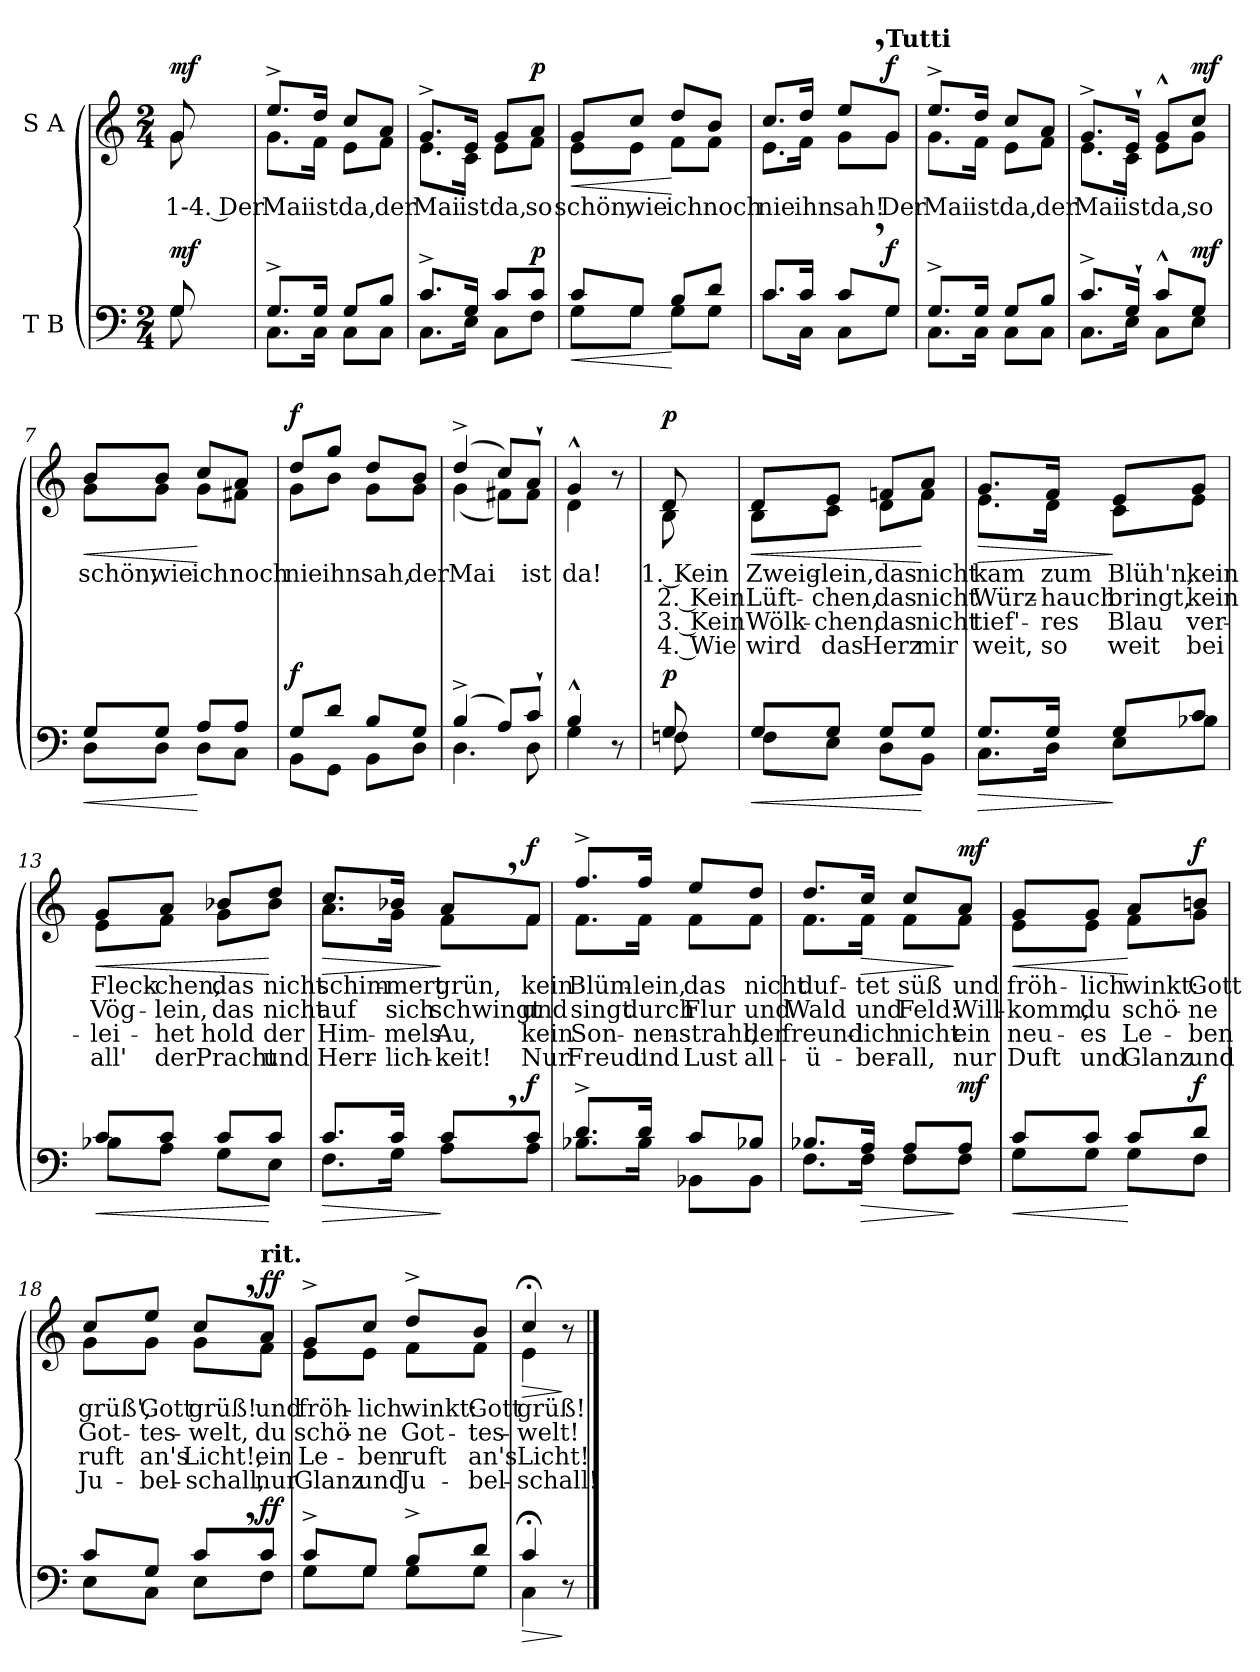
**kern	**dynam	**kern	**text	**text	**text	**text	**dynam
*part2	*part2	*part1	*part1	*part1	*part1	*part1	*part1
*staff2	*staff2	*staff1	*staff1	*staff1	*staff1	*staff1	*staff1
*I"T B	*	*I"S A	*	*	*	*	*
*clefF4	*	*clefG2	*	*	*	*	*
*k[]	*	*k[]	*	*	*	*	*
*M2/4	*	*M2/4	*	*	*	*	*
=	=	=	=	=	=	=	=
*^	*	*	*	*	*	*	*
!	!	!	!LO:TX:a:B:t=Frisch und munter	!	!	!	!	!
!	!	!	!LO:TX:a:B:t=Soli	!	!	!	!	!
!	!	!LO:DY:a	!	!LO:LY:b	!	!	!	!LO:DY:a
*	*	*	*^	*	*	*	*	*
8G/	8G\	mf	8g/	8g\	1-4. Der	.	.	.	mf
=1	=1	=1	=1	=1	=1	=1	=1	=1	=1
!	!	!	!	!	!LO:LY:b	!	!	!	!
8.G^/L	8.C\L	.	8.ee^/L	8.g\L	Mai	.	.	.	.
!	!	!	!	!	!LO:LY:b	!	!	!	!
16G/Jk	16C\Jk	.	16dd/Jk	16f\Jk	ist	.	.	.	.
!	!	!	!	!	!LO:LY:b	!	!	!	!
8G/L	8C\L	.	8cc/L	8e\L	da,	.	.	.	.
!	!	!	!	!	!LO:LY:b	!	!	!	!
8B/J	8C\J	.	8a/J	8f\J	der	.	.	.	.
=2	=2	=2	=2	=2	=2	=2	=2	=2	=2
!	!	!	!	!	!LO:LY:b	!	!	!	!
8.c^/L	8.C\L	.	8.g^/L	8.e\L	Mai	.	.	.	.
!	!	!	!	!	!LO:LY:b	!	!	!	!
16G/Jk	16E\Jk	.	16e/Jk	16c\Jk	ist	.	.	.	.
!	!	!	!	!	!LO:LY:b	!	!	!	!
8c/L	8C\L	.	8g/L	8e\L	da,	.	.	.	.
!	!	!LO:DY:a	!	!	!LO:LY:b	!	!	!	!LO:DY:a
8c/J	8F\J	p	8a/J	8f\J	so	.	.	.	p
=3	=3	=3	=3	=3	=3	=3	=3	=3	=3
!	!	!LO:HP:b	!	!	!LO:LY:b	!	!	!	!LO:HP:b
8c/L	8G\L	<	8g/L	8e\L	schön,	.	.	.	<
!	!	!	!	!	!LO:LY:b	!	!	!	!
8G/J	8G\J	.	8cc/J	8e\J	wie	.	.	.	.
!	!	!	!	!	!LO:LY:b	!	!	!	!
8B/L	8G\L	[	8dd/L	8f\L	ich	.	.	.	[
!	!	!	!	!	!LO:LY:b	!	!	!	!
8d/J	8G\J	.	8b/J	8f\J	noch	.	.	.	.
!!LO:LB:g=z	!!
=4	=4	=4	=4	=4	=4	=4	=4	=4	=4
!	!	!	!	!	!LO:LY:b	!	!	!	!
8.c/L	8.c\L	.	8.cc/L	8.e\L	nie	.	.	.	.
!	!	!	!	!	!LO:LY:b	!	!	!	!
16c/Jk	16C\Jk	.	16dd/Jk	16f\Jk	ihn	.	.	.	.
!	!	!	!	!	!LO:LY:b	!	!	!	!
8c,/L	8C\L	.	8ee,/L	8g\L	sah!	.	.	.	.
!	!	!	!LO:TX:a:B:t=Tutti	!	!	!	!	!	!
!	!	!LO:DY:a	!	!	!LO:LY:b	!	!	!	!LO:DY:a
8G/J	8G\J	f	8g/J	8g\J	Der	.	.	.	f
=5	=5	=5	=5	=5	=5	=5	=5	=5	=5
!	!	!	!	!	!LO:LY:b	!	!	!	!
8.G^/L	8.C\L	.	8.ee^/L	8.g\L	Mai	.	.	.	.
!	!	!	!	!	!LO:LY:b	!	!	!	!
16G/Jk	16C\Jk	.	16dd/Jk	16f\Jk	ist	.	.	.	.
!	!	!	!	!	!LO:LY:b	!	!	!	!
8G/L	8C\L	.	8cc/L	8e\L	da,	.	.	.	.
!	!	!	!	!	!LO:LY:b	!	!	!	!
8B/J	8C\J	.	8a/J	8f\J	der	.	.	.	.
=6	=6	=6	=6	=6	=6	=6	=6	=6	=6
!	!	!	!	!	!LO:LY:b	!	!	!	!
8.c^/L	8.C\L	.	8.g^/L	8.e\L	Mai	.	.	.	.
!	!	!	!	!	!LO:LY:b	!	!	!	!
16G`/Jk	16E\Jk	.	16e`/Jk	16c\Jk	ist	.	.	.	.
!	!	!	!	!	!LO:LY:b	!	!	!	!
8c^^/L	8C\L	.	8g^^/L	8e\L	da,	.	.	.	.
!	!	!LO:DY:a	!	!	!LO:LY:b	!	!	!	!LO:DY:a
8G/J	8E\J	mf	8cc/J	8g\J	so	.	.	.	mf
!!LO:LB:g=z	!!
=7	=7	=7	=7	=7	=7	=7	=7	=7	=7
!	!	!LO:HP:b	!	!	!LO:LY:b	!	!	!	!LO:HP:b
8G/L	8D\L	<	8b/L	8g\L	schön,	.	.	.	<
!	!	!	!	!	!LO:LY:b	!	!	!	!
8G/J	8D\J	.	8b/J	8g\J	wie	.	.	.	.
!	!	!	!	!	!LO:LY:b	!	!	!	!
8A/L	8D\L	[	8cc/L	8g\L	ich	.	.	.	[
!	!	!	!	!	!LO:LY:b	!	!	!	!
8A/J	8C\J	.	8a/J	8f#X\J	noch	.	.	.	.
=8	=8	=8	=8	=8	=8	=8	=8	=8	=8
!	!	!LO:DY:a	!	!	!LO:LY:b	!	!	!	!LO:DY:a
8G/L	8BB\L	f	8dd/L	8g\L	nie	.	.	.	f
!	!	!	!	!	!LO:LY:b	!	!	!	!
8d/J	8GG\J	.	8gg/J	8b\J	ihn	.	.	.	.
!	!	!	!	!	!LO:LY:b	!	!	!	!
8B/L	8BB\L	.	8dd/L	8g\L	sah,	.	.	.	.
!	!	!	!	!	!LO:LY:b	!	!	!	!
8G/J	8D\J	.	8b/J	8g\J	der	.	.	.	.
=9	=9	=9	=9	=9	=9	=9	=9	=9	=9
!	!	!	!	!	!LO:LY:b	!	!	!	!
(4B^/	4.D\	.	(4dd^/	(4g\	-Mai	.	.	.	.
8A/L)	.	.	8cc/L)	8f#X\L)	.	.	.	.	.
!	!	!	!	!	!LO:LY:b	!	!	!	!
8c`/J	8D\	.	8a`/J	8f#\J	ist	.	.	.	.
=10	=10	=10	=10	=10	=10	=10	=10	=10	=10
!	!	!	!	!	!LO:LY:b	!	!	!	!
4B^^/	4G\	.	4g^^/	4d\	da!	.	.	.	.
8r	8ryy	.	8r	8ryy	.	.	.	.	.
!!LO:LB:g=z	!!
=10X1	=10X1	=10X1	=10X1	=10X1	=10X1	=10X1	=10X1	=10X1	=10X1
!	!	!LO:DY:a	!	!	!LO:LY:b	!LO:LY:b	!LO:LY:b	!LO:LY:b	!LO:DY:a
8G/	8Fn\	p	8d/	8B\	1. Kein	2. Kein	3. Kein	4. Wie	p
=11	=11	=11	=11	=11	=11	=11	=11	=11	=11
!	!	!LO:HP:b	!	!	!LO:LY:b	!LO:LY:b	!LO:LY:b	!LO:LY:b	!LO:HP:b
8G/L	8F\L	<	8d/L	8B\L	Zweig-	Lüft-	Wölk-	wird	<
!	!	!	!	!	!LO:LY:b	!LO:LY:b	!LO:LY:b	!LO:LY:b	!
8G/J	8E\J	.	8e/J	8c\J	-lein,	-chen,	-chen,	das	.
!	!	!	!	!	!LO:LY:b	!LO:LY:b	!LO:LY:b	!LO:LY:b	!
8G/L	8D\L	.	8fn/L	8d\L	das	das	das	Herz	.
!	!	!	!	!	!LO:LY:b	!LO:LY:b	!LO:LY:b	!LO:LY:b	!
8G/J	8BB\J	[	8a/J	8f\J	nicht	nicht	nicht	mir	[
=12	=12	=12	=12	=12	=12	=12	=12	=12	=12
!	!	!LO:HP:b	!	!	!LO:LY:b	!LO:LY:b	!LO:LY:b	!LO:LY:b	!LO:HP:b
8.G/L	8.C\L	>	8.g/L	8.e\L	kam	Würz-	tief'-	weit,	>
!	!	!	!	!	!LO:LY:b	!LO:LY:b	!LO:LY:b	!LO:LY:b	!
16G/Jk	16D\Jk	.	16f/Jk	16d\Jk	zum	-hauch	-res	so	.
!	!	!	!	!	!LO:LY:b	!LO:LY:b	!LO:LY:b	!LO:LY:b	!
8G/L	8E\L	]	8e/L	8c\L	Blüh'n,	bringt,	Blau	weit	]
!	!	!	!	!	!LO:LY:b	!LO:LY:b	!LO:LY:b	!LO:LY:b	!
8c/J	8B-X\J	.	8g/J	8e\J	kein	kein	ver-	bei	.
!!LO:PB:g=z	!!
=13	=13	=13	=13	=13	=13	=13	=13	=13	=13
!	!	!LO:HP:b	!	!	!LO:LY:b	!LO:LY:b	!LO:LY:b	!LO:LY:b	!LO:HP:b
8c/L	8B-X\L	<	8g/L	8e\L	Fleck-	Vög-	-lei-	all'	<
!	!	!	!	!	!LO:LY:b	!LO:LY:b	!LO:LY:b	!LO:LY:b	!
8c/J	8A\J	.	8a/J	8f\J	-chen,	-lein,	-het	der	.
!	!	!	!	!	!LO:LY:b	!LO:LY:b	!LO:LY:b	!LO:LY:b	!
8c/L	8G\L	.	8b-X/L	8g\L	das	das	hold	Pracht	.
!	!	!	!	!	!LO:LY:b	!LO:LY:b	!LO:LY:b	!LO:LY:b	!
8c/J	8E\J	[	8dd/J	8b-\J	nicht	nicht	der	und	[
=14	=14	=14	=14	=14	=14	=14	=14	=14	=14
!	!	!LO:HP:b	!	!	!LO:LY:b	!LO:LY:b	!LO:LY:b	!LO:LY:b	!LO:HP:b
8.c/L	8.F\L	>	8.cc/L	8.a\L	schim-	auf	Him-	Herr-	>
!	!	!	!	!	!LO:LY:b	!LO:LY:b	!LO:LY:b	!LO:LY:b	!
16c/Jk	16G\Jk	.	16b-X/Jk	16g\Jk	-mert	sich	-mels	-lich-	.
!	!	!	!	!	!LO:LY:b	!LO:LY:b	!LO:LY:b	!LO:LY:b	!
8c,/L	8A\L	]	8a,/L	8f\L	grün,	schwingt	Au,	-keit!	]
!	!	!LO:DY:a	!	!	!LO:LY:b	!LO:LY:b	!LO:LY:b	!LO:LY:b	!LO:DY:a
8c/J	8A\J	f	8f/J	8f\J	kein	und	kein	Nur	f
!!LO:LB:g=z	!!
=15	=15	=15	=15	=15	=15	=15	=15	=15	=15
!	!	!	!	!	!LO:LY:b	!LO:LY:b	!LO:LY:b	!LO:LY:b	!
8.d^/L	8.B-X\L	.	8.ff^/L	8.f\L	Blüm-	singt	Son-	Freud'	.
!	!	!	!	!	!LO:LY:b	!LO:LY:b	!LO:LY:b	!LO:LY:b	!
16d/Jk	16B-\Jk	.	16ff/Jk	16f\Jk	-lein,	durch	-nen-	und	.
!	!	!	!	!	!LO:LY:b	!LO:LY:b	!LO:LY:b	!LO:LY:b	!
8c/L	8BB-X\L	.	8ee/L	8f\L	das	Flur	-strahl,	Lust	.
!	!	!	!	!	!LO:LY:b	!LO:LY:b	!LO:LY:b	!LO:LY:b	!
8B-X/J	8BB-\J	.	8dd/J	8f\J	nicht	und	der	all-	.
=16	=16	=16	=16	=16	=16	=16	=16	=16	=16
!	!	!	!	!	!LO:LY:b	!LO:LY:b	!LO:LY:b	!LO:LY:b	!
8.B-X/L	8.F\L	.	8.dd/L	8.f\L	duf-	Wald	freund-	-ü-	.
!	!	!LO:HP:b	!	!	!LO:LY:b	!LO:LY:b	!LO:LY:b	!LO:LY:b	!LO:HP:b
16A/Jk	16F\Jk	>	16cc/Jk	16f\Jk	-tet	und	-lich	-ber-	>
!	!	!	!	!	!LO:LY:b	!LO:LY:b	!LO:LY:b	!LO:LY:b	!
8A/L	8F\L	.	8cc/L	8f\L	süß	Feld:	nicht	-all,	.
!	!	!LO:DY:n=1:a	!	!	!LO:LY:b	!LO:LY:b	!LO:LY:b	!LO:LY:b	!LO:DY:n=1:a
8A/J	8F\J	] mf	8a/J	8f\J	und	Will-	ein	nur	] mf
=17	=17	=17	=17	=17	=17	=17	=17	=17	=17
!	!	!LO:HP:b	!	!	!LO:LY:b	!LO:LY:b	!LO:LY:b	!LO:LY:b	!LO:HP:b
8c/L	8G\L	<	8g/L	8e\L	fröh-	-komm,	neu-	Duft	<
!	!	!	!	!	!LO:LY:b	!LO:LY:b	!LO:LY:b	!LO:LY:b	!
8c/J	8G\J	.	8g/J	8e\J	-lich	du	-es	und	.
!	!	!	!	!	!LO:LY:b	!LO:LY:b	!LO:LY:b	!LO:LY:b	!
8c/L	8G\L	[	8a/L	8f\L	winkt:	schö-	Le-	Glanz	[
!	!	!LO:DY:a	!	!	!LO:LY:b	!LO:LY:b	!LO:LY:b	!LO:LY:b	!LO:DY:a
8d/J	8F\J	f	8bn/J	8g\J	Gott	-ne	-ben	und	f
!!LO:LB:g=z	!!
=18	=18	=18	=18	=18	=18	=18	=18	=18	=18
!	!	!	!	!	!LO:LY:b	!LO:LY:b	!LO:LY:b	!LO:LY:b	!
8c/L	8E\L	.	8cc/L	8g\L	grüß',	Got-	ruft	Ju-	.
!	!	!	!	!	!LO:LY:b	!LO:LY:b	!LO:LY:b	!LO:LY:b	!
8G/J	8C\J	.	8ee/J	8g\J	Gott	-tes-	an's	-bel-	.
!	!	!	!	!	!LO:LY:b	!LO:LY:b	!LO:LY:b	!LO:LY:b	!
8c,/L	8E\L	.	8cc,/L	8g\L	grüß!	-welt,	Licht!,	-schall,	.
!	!	!	!LO:TX:a:B:t=rit.	!	!	!	!	!	!
!	!	!LO:DY:a	!	!	!LO:LY:b	!LO:LY:b	!LO:LY:b	!LO:LY:b	!LO:DY:a
8c/J	8F\J	ff	8a/J	8f\J	und	du	ein	nur	ff
=19	=19	=19	=19	=19	=19	=19	=19	=19	=19
!	!	!	!	!	!LO:LY:b	!LO:LY:b	!LO:LY:b	!LO:LY:b	!
8c^/L	8G\L	.	8g^/L	8e\L	fröh-	schö-	Le-	Glanz	.
!	!	!	!	!	!LO:LY:b	!LO:LY:b	!LO:LY:b	!LO:LY:b	!
8G/J	8G\J	.	8cc/J	8e\J	-lich	-ne	-ben	und	.
!	!	!	!	!	!LO:LY:b	!LO:LY:b	!LO:LY:b	!LO:LY:b	!
8B^/L	8G\L	.	8dd^/L	8f\L	winkt:	Got-	ruft	Ju-	.
!	!	!	!	!	!LO:LY:b	!LO:LY:b	!LO:LY:b	!LO:LY:b	!
8d/J	8G\J	.	8b/J	8f\J	Gott	-tes-	an's	-bel-	.
=20	=20	=20	=20	=20	=20	=20	=20	=20	=20
!	!	!LO:HP:b	!	!	!LO:LY:b	!LO:LY:b	!LO:LY:b	!LO:LY:b	!LO:HP:b
4c;</	4C\	>	4cc;</	4e\	grüß!	-welt!	Licht!	-schall!	>
8r	8ryy	]	8r	8ryy	.	.	.	.	]
*v	*v	*	*	*	*	*	*	*	*
*	*	*v	*v	*	*	*	*	*
==	==	==	==	==	==	==	==
*-	*-	*-	*-	*-	*-	*-	*-
